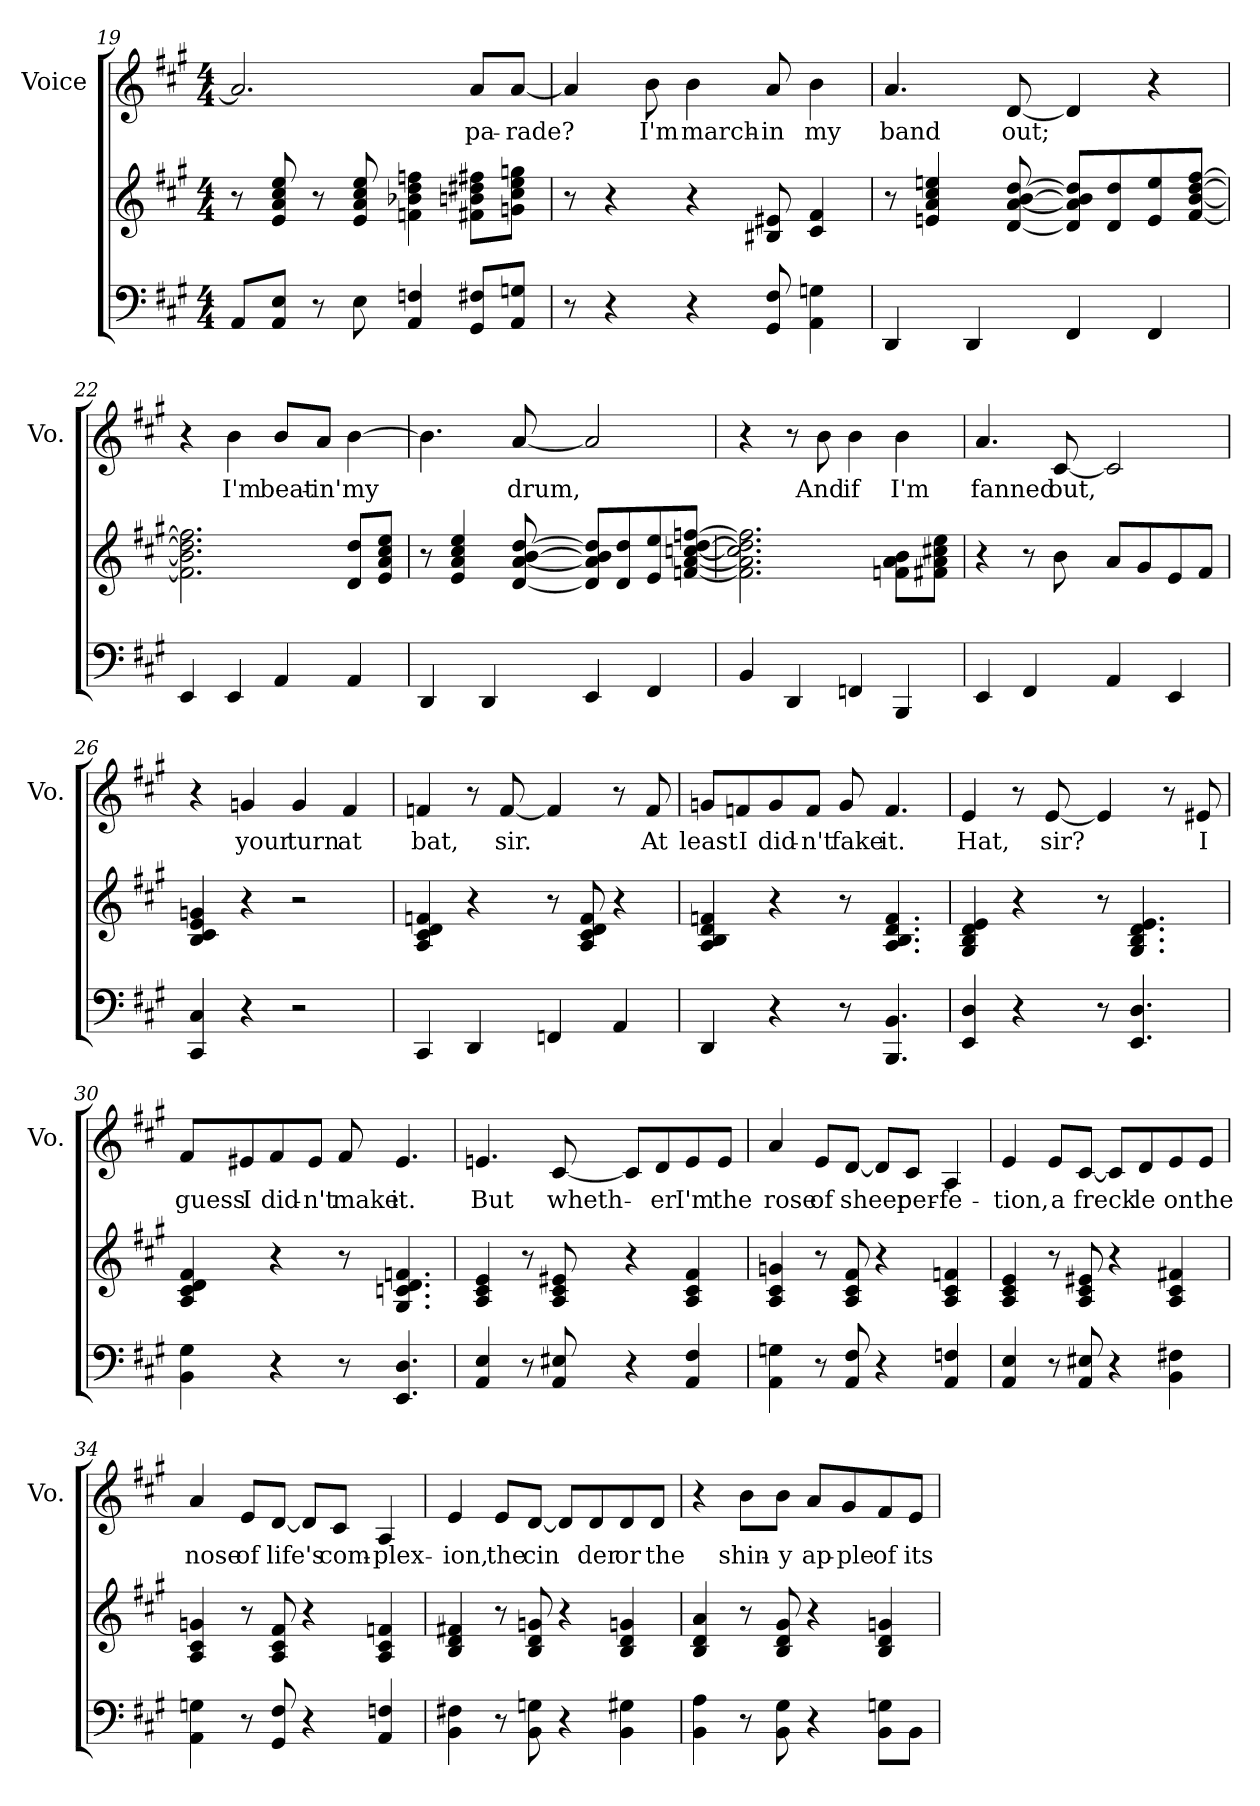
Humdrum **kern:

**kern	**kern	**kern	**text
*part2	*part2	*part1	*part1
*staff3	*staff2	*staff1	*staff1
*	*	*I"Voice	*
*	*	*I'Vo.	*
*clefF4	*clefG2	*clefG2	*
*k[f#c#g#]	*k[f#c#g#]	*k[f#c#g#]	*
*M4/4	*M4/4	*M4/4	*
=19	=19	=19	=19
8AA/L	8r	2.a/]	.
8AA/ 8E/J	8e/ 8a/ 8cc#/ 8ee/	.	.
8r	8r	.	.
8E\	8e/ 8a/ 8cc#/ 8ee/	.	.
4AA/ 4Fn/	4fn\ 4b-X\ 4dd\ 4ffn\	.	.
8GG#/ 8F#X/L	8f#X\ 8bn\ 8dd#X\ 8ff#X\L	8a/L	pa-
8AA/ 8Gn/J	8gn\ 8cc#\ 8ee\ 8ggn\J	[8a/J	-rade?
!!LO:PB:g=z
=20	=20	=20	=20
8r	8r	4a/]	.
4r	4r	.	.
.	.	8b\	I'm
4r	4r	4b\	march-
8GG#/ 8F#/	8B#X/ 8e#X/	8a/	-in
4AA\ 4Gn\	4c#/ 4f#/	4b\	my
=21	=21	=21	=21
4DD/	8r	4.a/	band
.	4en/ 4a/ 4cc#/ 4een/	.	.
4DD/	.	.	.
.	[8d/ [8a/ [8b/ [8dd/	[8d/	out;
4FF#/	8d]/ 8a]/ 8b]/ 8dd]/L	4d/]	.
.	8d/ 8dd/	.	.
4FF#/	8e/ 8ee/	4r	.
.	[8f#/ [8b/ [8dd/ [8ff#/J	.	.
=22	=22	=22	=22
4EE/	2.f#]\ 2.b]\ 2.dd]\ 2.ff#]\	4r	.
4EE/	.	4b\	I'm
4AA/	.	8b/L	beat-
.	.	8a/J	-in'
4AA/	8d/ 8dd/L	[4b\	my
.	8e/ 8a/ 8cc#/ 8ee/J	.	.
!!LO:LB:g=z
=23	=23	=23	=23
4DD/	8r	4.b\]	.
.	4e/ 4a/ 4cc#/ 4ee/	.	.
4DD/	.	.	.
.	[8d/ [8a/ [8b/ [8dd/	[8a/	drum,
4EE/	8d]/ 8a]/ 8b]/ 8dd]/L	2a/]	.
.	8d/ 8dd/	.	.
4FF#/	8e/ 8ee/	.	.
.	[8fn/ [8a/ [8ccn/ [8dd/ [8ffn/J	.	.
=24	=24	=24	=24
4BB/	2.f]\ 2.a]\ 2.cc]\ 2.dd]\ 2.ff]\	4r	.
4DD/	.	8r	.
.	.	8b\	And
4FFn/	.	4b\	if
4BBB/	8fn\ 8a\ 8b\L	4b\	I'm
.	8f#X\ 8a\ 8cc#X\ 8ee\J	.	.
=25	=25	=25	=25
4EE/	4r	4.a/	fanned
4FF#/	8r	.	.
.	8b\	[8c#/	out,
4AA/	8a/L	2c#/]	.
.	8g#/	.	.
4EE/	8e/	.	.
.	8f#/J	.	.
!!LO:LB:g=z
=26	=26	=26	=26
4CC#/ 4C#/	4B/ 4c#/ 4e/ 4gn/	4r	.
4r	4r	4gn/	your
2r	2r	4g/	turn
.	.	4f#/	at
=27	=27	=27	=27
4CC#/	4A/ 4c#/ 4d/ 4fn/	4fn/	bat,
4DD/	4r	8r	.
.	.	[8f/	sir.
4FFn/	8r	4f/]	.
.	8A/ 8c#/ 8d/ 8f/	.	.
4AA/	4r	8r	.
.	.	8f/	At
=28	=28	=28	=28
4DD/	4A/ 4B/ 4d/ 4fn/	8gn/L	least
.	.	8fn/	I
4r	4r	8g/	did-
.	.	8f/J	-n't
8r	8r	8g/	fake
4.BBB/ 4.BB/	4.A/ 4.B/ 4.d/ 4.f/	4.f/	it.
!!LO:LB:g=z
=29	=29	=29	=29
4EE/ 4D/	4G#/ 4B/ 4d/ 4e/	4e/	Hat,
4r	4r	8r	.
.	.	[8e/	sir?
8r	8r	4e/]	.
4.EE/ 4.D/	4.G#/ 4.B/ 4.d/ 4.e/	.	.
.	.	8r	.
.	.	8e#X/	I
=30	=30	=30	=30
4BB\ 4G#\	4A/ 4c#/ 4d/ 4f#/	8f#/L	guess
.	.	8e#X/	I
4r	4r	8f#/	did-
.	.	8e#/J	-n't
8r	8r	8f#/	make
4.EE/ 4.D/	4.G#/ 4.cn/ 4.d/ 4.fn/	4.e#/	it.
=31	=31	=31	=31
4AA/ 4E/	4A/ 4c#/ 4e/	4.en/	But
8r	8r	.	.
8AA/ 8E#X/	8A/ 8c#/ 8e#X/	[8c#/	wheth-
4r	4r	8c#/L]	.
.	.	8d/	-er
4AA/ 4F#/	4A/ 4c#/ 4f#/	8e/	I'm
.	.	8e/J	the
!!LO:PB:g=z
=32	=32	=32	=32
4AA\ 4Gn\	4A/ 4c#/ 4gn/	4a/	rose
8r	8r	8e/L	of
8AA/ 8F#/	8A/ 8c#/ 8f#/	[8d/J	sheer
4r	4r	8d/L]	.
.	.	8c#/J	per-
4AA/ 4Fn/	4A/ 4c#/ 4fn/	4A/	-fe-
=33	=33	=33	=33
4AA/ 4E/	4A/ 4c#/ 4e/	4e/	-tion,
8r	8r	8e/L	a
8AA/ 8E#X/	8A/ 8c#/ 8e#X/	[8c#/J	freck
4r	4r	8c#/L]	.
.	.	8d/	le
4BB\ 4F#X\	4A/ 4c#/ 4f#X/	8e/	on
.	.	8e/J	the
=34	=34	=34	=34
4AA\ 4Gn\	4A/ 4c#/ 4gn/	4a/	nose
8r	8r	8e/L	of
8GG#/ 8F#/	8A/ 8c#/ 8f#/	[8d/J	life's
4r	4r	8d/L]	.
.	.	8c#/J	com-
4AA/ 4Fn/	4A/ 4c#/ 4fn/	4A/	-plex-
!!LO:LB:g=z
=35	=35	=35	=35
4BB\ 4F#X\	4B/ 4d/ 4f#X/	4e/	-ion,
8r	8r	8e/L	the
8BB\ 8Gn\	8B/ 8d/ 8gn/	[8d/J	cin
4r	4r	8d/L]	.
.	.	8d/	der
4BB\ 4G#X\	4B/ 4d/ 4gn/	8d/	or
.	.	8d/J	the
=36	=36	=36	=36
4BB\ 4A\	4B/ 4d/ 4a/	4r	.
8r	8r	8b\L	shin-
8BB\ 8G#\	8B/ 8d/ 8g#/	8b\J	-y
4r	4r	8a/L	ap-
.	.	8g#/	-ple
8BB\ 8Gn\L	4B/ 4d/ 4gn/	8f#/	of
8BB\J	.	8e/J	its
=	=	=	=
*-	*-	*-	*-
